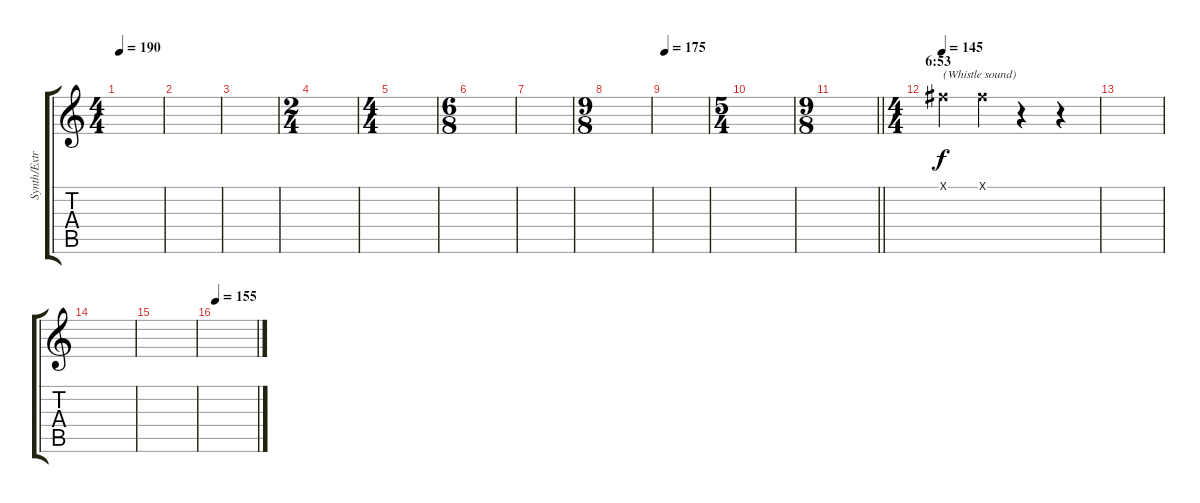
\track ("Synth/Extra Guitar I/Vocals" "Synth/Extr") {instrument pad3polysynth}
\staff {score tabs}
\tuning (Db4 Ab3 E3 B2 Gb2 Db2) {hide}
\ts (4 4)
\tempo 190
\clef g2
\ks c
|
|
|
\ts (2 4)
|
\ts (4 4)
|
\ts (6 8)
|
|
\ts (9 8)
|
\tempo 175
|
\ts (5 4)
|
\ts (9 8)
\barLineRight lightlight
|
\ts (4 4)
\section ("" "6:53")
\tempo 145
17.1{x}.4{txt "(Whistle sound)"} 17.1{x}.4 r.4 r.4 |
|
|
|
\tempo 155
